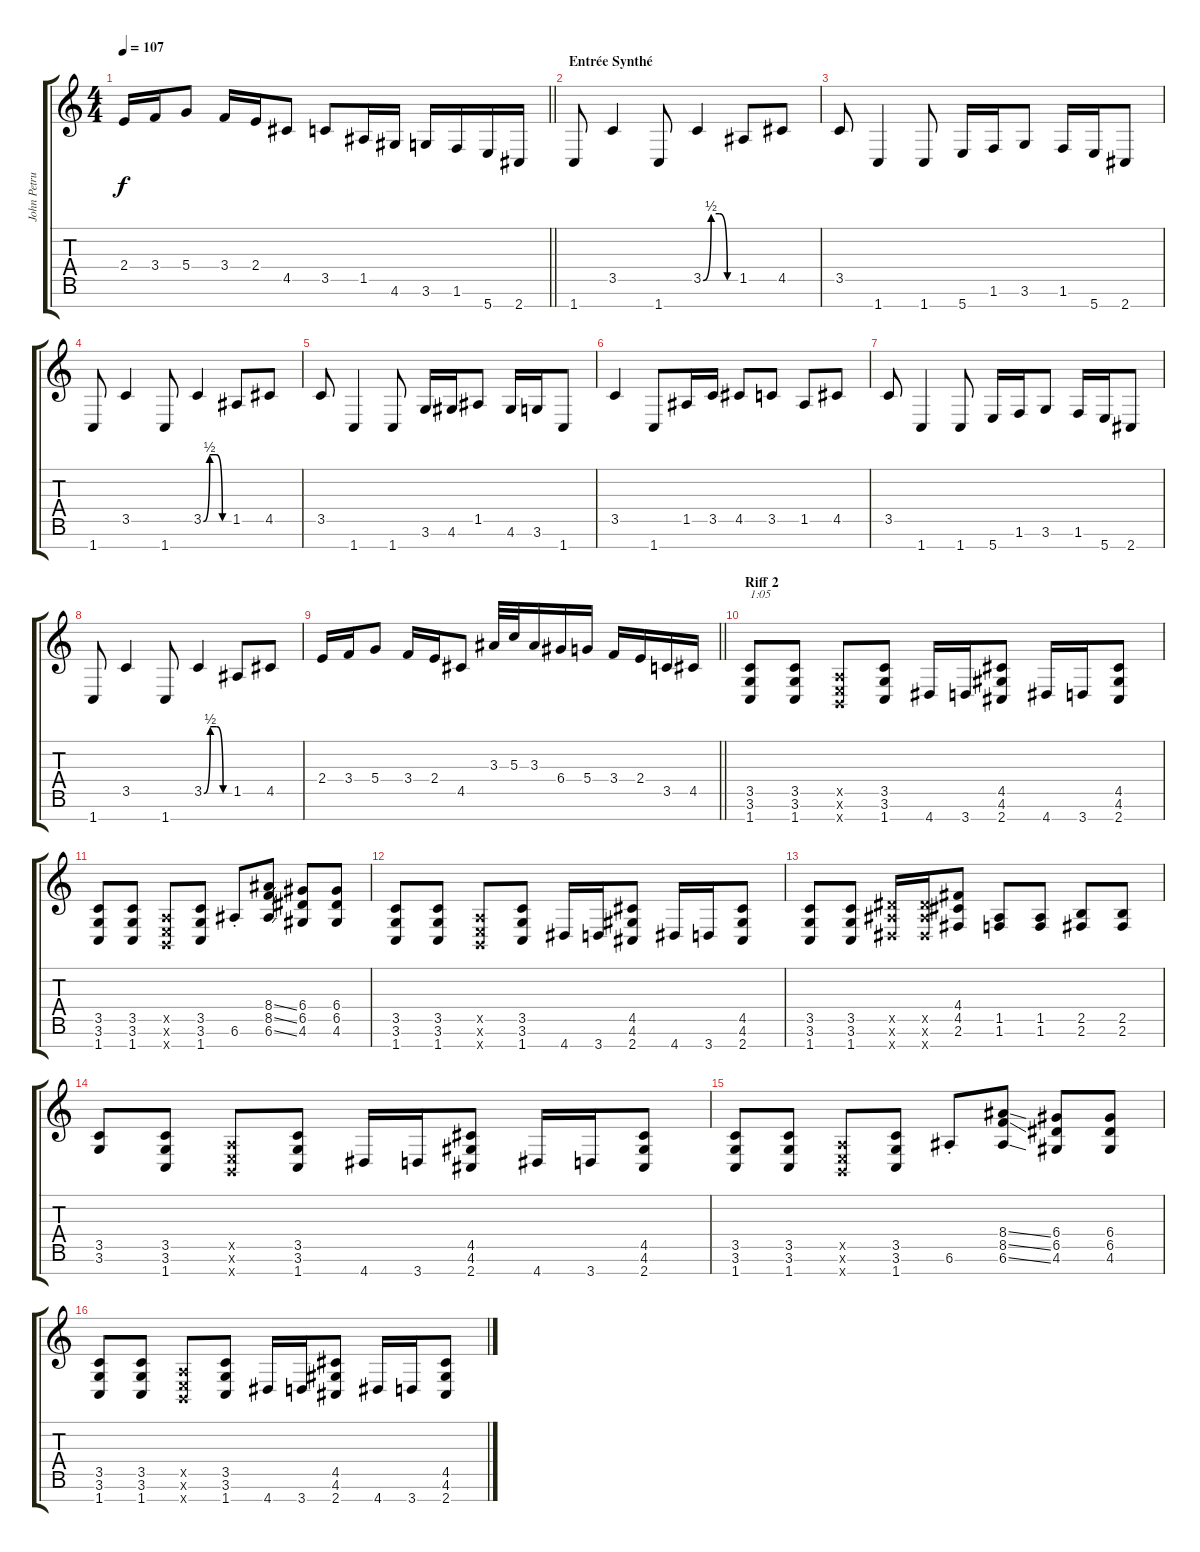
\track ("John Petrucci" "John Petru") {instrument distortionguitar}
\staff {score tabs}
\tuning (E4 B3 G3 D3 A2 E2 B1) {hide}
\ts (4 4)
\tempo 107
\clef g2
\barLineRight lightlight
\ks c
2.4.16{dy f} 3.4.16 5.4.8 3.4.16 2.4.16 4.5.8 3.5.8 1.5.16 4.6.16 3.6.16 1.6.16 5.7.16 2.7.16 |
\section ("" "Entrée Synthé")
1.7.8 3.5.4 1.7.8 3.5{be (custom 0 0 15 2 30 2 45 0 60 0)}.4 1.5.8 4.5.8 |
3.5.8 1.7.4 1.7.8 5.7.16 1.6.16 3.6.8 1.6.16 5.7.16 2.7.8 |
1.7.8 3.5.4 1.7.8 3.5{be (custom 0 0 15 2 30 2 45 0 60 0)}.4 1.5.8 4.5.8 |
3.5.8 1.7.4 1.7.8 3.6.16 4.6.16 1.5.8 4.6.16 3.6.16 1.7.8 |
3.5.4 1.7.8 1.5.16 3.5.16 4.5.8 3.5.8 1.5.8 4.5.8 |
3.5.8 1.7.4 1.7.8 5.7.16 1.6.16 3.6.8 1.6.16 5.7.16 2.7.8 |
1.7.8 3.5.4 1.7.8 3.5{be (custom 0 0 15 2 30 2 45 0 60 0)}.4 1.5.8 4.5.8 |
\barLineRight lightlight
2.4.16 3.4.16 5.4.8 3.4.16 2.4.16 4.5.8 3.3.32 5.3.32 3.3.16 6.4.16 5.4.16 3.4.16 2.4.16 3.5.16 4.5.16 |
\section ("" "Riff 2")
(3.5 3.6 1.7).8{txt "1:05"} (3.5 3.6 1.7).8 (0.5{x} 0.6{x} 0.7{x}).8 (3.5 3.6 1.7).8 4.7.16 3.7.16 (4.5 4.6 2.7).8 4.7.16 3.7.16 (4.5 4.6 2.7).8 |
(3.5 3.6 1.7).8 (3.5 3.6 1.7).8 (0.5{x} 0.6{x} 0.7{x}).8 (3.5 3.6 1.7).8 6.6{st}.8 (8.4{ss} 8.5{ss} 6.6{ss}).8 (6.4 6.5 4.6).8 (6.4 6.5 4.6).8 |
(3.5 3.6 1.7).8 (3.5 3.6 1.7).8 (0.5{x} 0.6{x} 0.7{x}).8 (3.5 3.6 1.7).8 4.7.16 3.7.16 (4.5 4.6 2.7).8 4.7.16 3.7.16 (4.5 4.6 2.7).8 |
(3.5 3.6 1.7).8 (3.5 3.6 1.7).8 (6.5{x} 6.6{x} 4.7{x}).16 (6.5{x} 6.6{x} 4.7{x}).16 (4.4 4.5 2.6).8 (1.5 1.6).8 (1.5 1.6).8 (2.5 2.6).8 (2.5 2.6).8 |
(3.5 3.6).8 (3.5 3.6 1.7).8 (0.5{x} 0.6{x} 0.7{x}).8 (3.5 3.6 1.7).8 4.7.16 3.7.16 (4.5 4.6 2.7).8 4.7.16 3.7.16 (4.5 4.6 2.7).8 |
(3.5 3.6 1.7).8 (3.5 3.6 1.7).8 (0.5{x} 0.6{x} 0.7{x}).8 (3.5 3.6 1.7).8 6.6{st}.8 (8.4{ss} 8.5{ss} 6.6{ss}).8 (6.4 6.5 4.6).8 (6.4 6.5 4.6).8 |
(3.5 3.6 1.7).8 (3.5 3.6 1.7).8 (0.5{x} 0.6{x} 0.7{x}).8 (3.5 3.6 1.7).8 4.7.16 3.7.16 (4.5 4.6 2.7).8 4.7.16 3.7.16 (4.5 4.6 2.7).8
